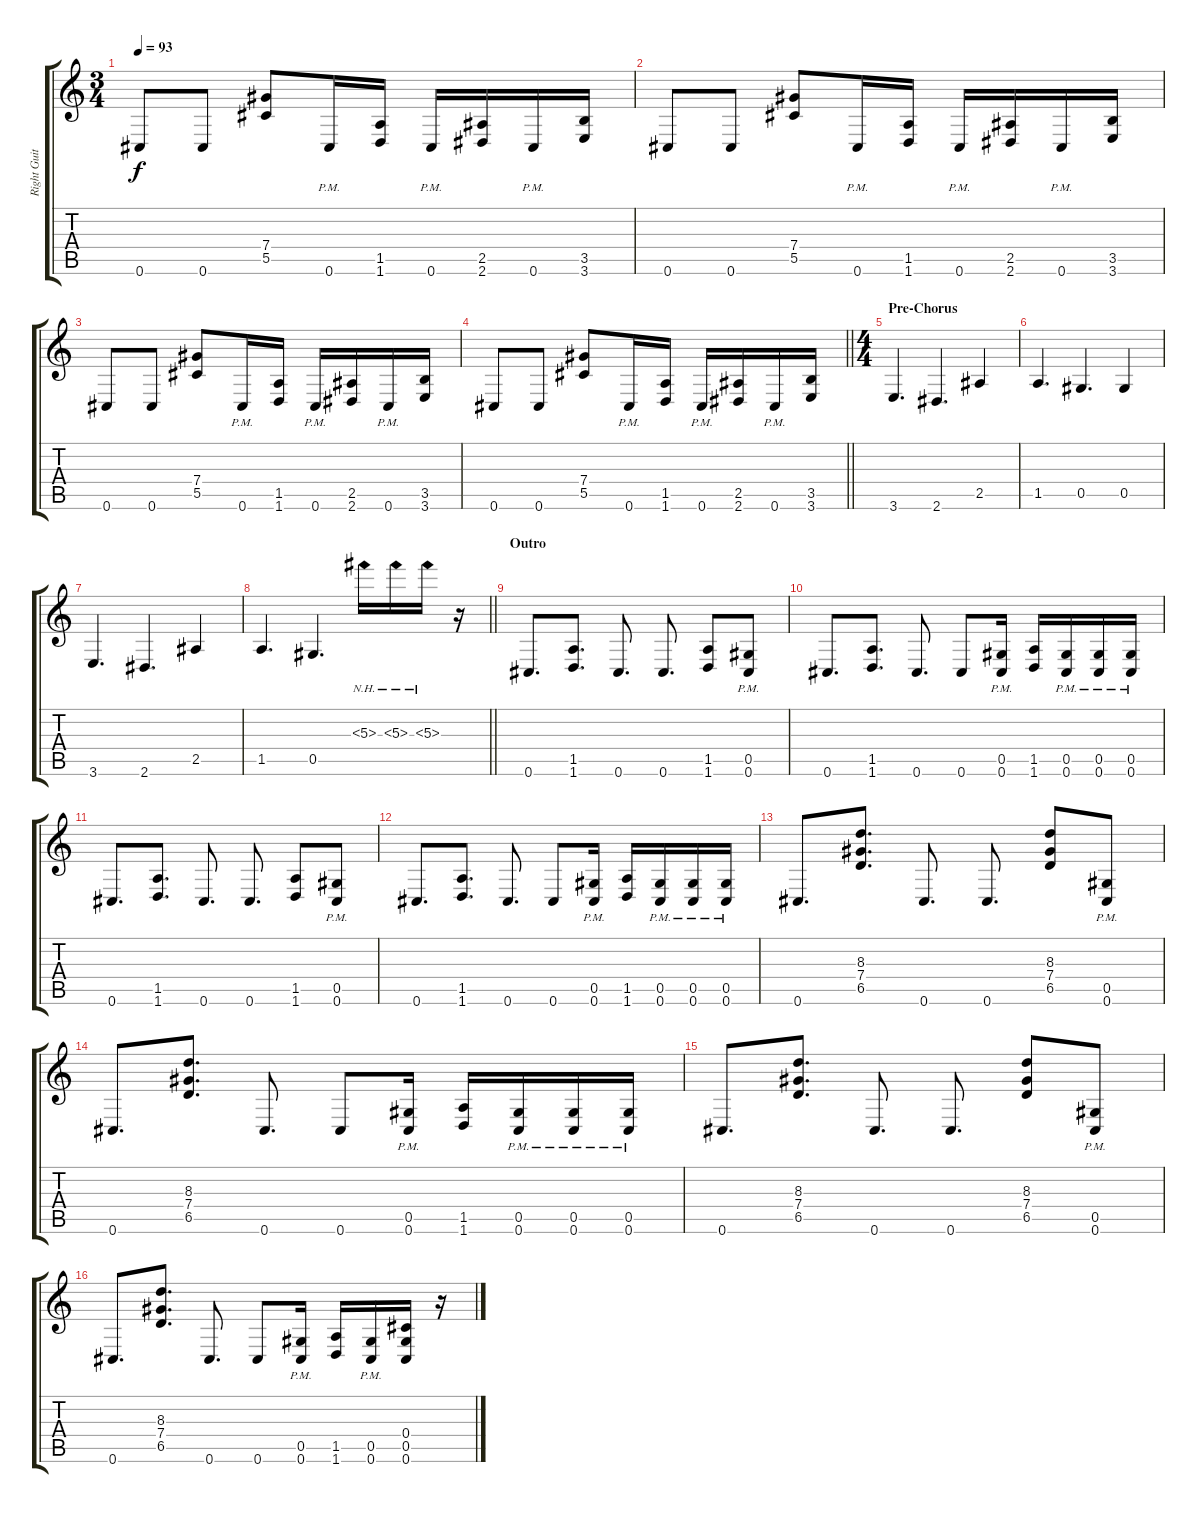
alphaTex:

\track ("Right Guitar" "Right Guit") {instrument distortionguitar}
\staff {score tabs}
\tuning (Eb4 Bb3 Gb3 Db3 Ab2 Db2) {hide}
\ts (3 4)
\tempo 93
\clef g2
\ks c
0.6.8{dy f} 0.6.8 (7.4 5.5).8 0.6{pm}.16 (1.5 1.6).16 0.6{pm}.16 (2.5 2.6).16 0.6{pm}.16 (3.5 3.6).16 |
0.6.8 0.6.8 (7.4 5.5).8 0.6{pm}.16 (1.5 1.6).16 0.6{pm}.16 (2.5 2.6).16 0.6{pm}.16 (3.5 3.6).16 |
0.6.8 0.6.8 (7.4 5.5).8 0.6{pm}.16 (1.5 1.6).16 0.6{pm}.16 (2.5 2.6).16 0.6{pm}.16 (3.5 3.6).16 |
\barLineRight lightlight
0.6.8 0.6.8 (7.4 5.5).8 0.6{pm}.16 (1.5 1.6).16 0.6{pm}.16 (2.5 2.6).16 0.6{pm}.16 (3.5 3.6).16 |
\ts (4 4)
\section ("" "Pre-Chorus")
3.6.4{d} 2.6.4{d} 2.5.4 |
1.5.4{d} 0.5.4{d} 0.5.4 |
3.6.4{d} 2.6.4{d} 2.5.4 |
\barLineRight lightlight
1.5.4{d} 0.5.4{d} 5.3{nh}.16 5.3{nh}.16 5.3{nh}.16 r.16 |
\section ("" "Outro")
0.6.8{d} (1.5 1.6).8{d} 0.6.8{d} 0.6.8{d} (1.5 1.6).8 (0.5{pm} 0.6{pm}).8 |
0.6.8{d} (1.5 1.6).8{d} 0.6.8{d} 0.6.8 (0.5{pm} 0.6{pm}).16 (1.5 1.6).16 (0.5{pm} 0.6{pm}).16 (0.5{pm} 0.6{pm}).16 (0.5{pm} 0.6{pm}).16 |
0.6.8{d} (1.5 1.6).8{d} 0.6.8{d} 0.6.8{d} (1.5 1.6).8 (0.5{pm} 0.6{pm}).8 |
0.6.8{d} (1.5 1.6).8{d} 0.6.8{d} 0.6.8 (0.5{pm} 0.6{pm}).16 (1.5 1.6).16 (0.5{pm} 0.6{pm}).16 (0.5{pm} 0.6{pm}).16 (0.5{pm} 0.6{pm}).16 |
0.6.8{d} (8.3 7.4 6.5).8{d} 0.6.8{d} 0.6.8{d} (8.3 7.4 6.5).8 (0.5{pm} 0.6{pm}).8 |
0.6.8{d} (8.3 7.4 6.5).8{d} 0.6.8{d} 0.6.8 (0.5{pm} 0.6{pm}).16 (1.5 1.6).16 (0.5{pm} 0.6{pm}).16 (0.5{pm} 0.6{pm}).16 (0.5{pm} 0.6{pm}).16 |
0.6.8{d} (8.3 7.4 6.5).8{d} 0.6.8{d} 0.6.8{d} (8.3 7.4 6.5).8 (0.5{pm} 0.6{pm}).8 |
0.6.8{d} (8.3 7.4 6.5).8{d} 0.6.8{d} 0.6.8 (0.5{pm} 0.6{pm}).16 (1.5 1.6).16 (0.5{pm} 0.6{pm}).16 (0.4 0.5 0.6).16 r.16
